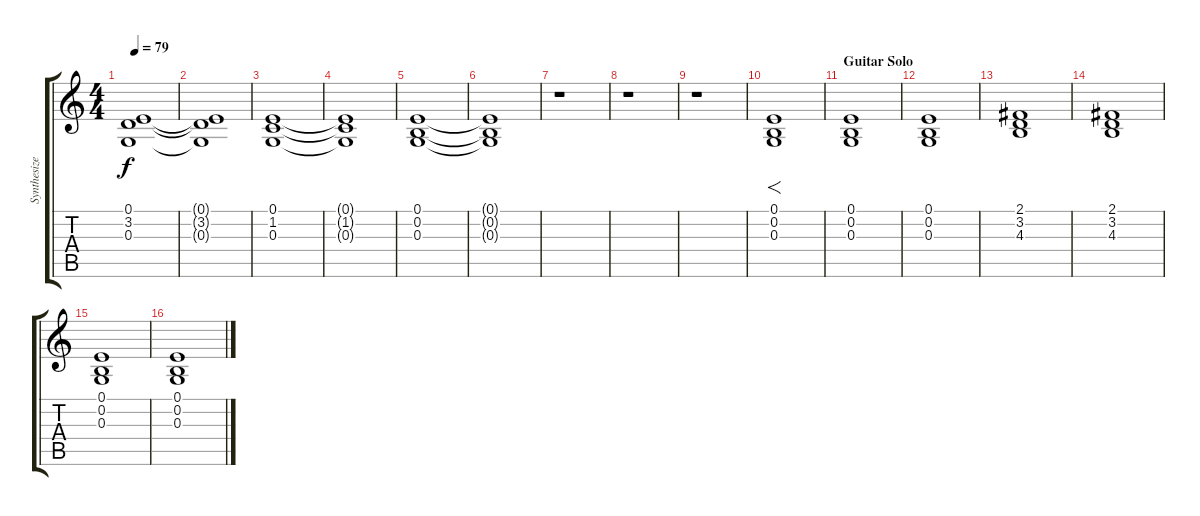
\track ("Synthesizer Right hand" "Synthesize") {instrument synthstrings1}
\staff {score tabs}
\tuning (E4 B3 G3 D3 A2 E2) {hide}
\ts (4 4)
\tempo 79
\clef g2
\ks c
(0.1 3.2 0.3).1{dy f} |
(0.1{t} 3.2{t} 0.3{t}).1 |
(0.1 1.2 0.3).1 |
(0.1{t} 1.2{t} 0.3{t}).1 |
(0.1 0.2 0.3).1 |
(0.1{t} 0.2{t} 0.3{t}).1 |
r.1 |
r.1 |
r.1 |
(0.1 0.2 0.3).1{f} |
\section ("" "Guitar Solo")
(0.1 0.2 0.3).1 |
(0.1 0.2 0.3).1 |
(2.1 3.2 4.3).1 |
(2.1 3.2 4.3).1 |
(0.1 0.2 0.3).1 |
(0.1 0.2 0.3).1
